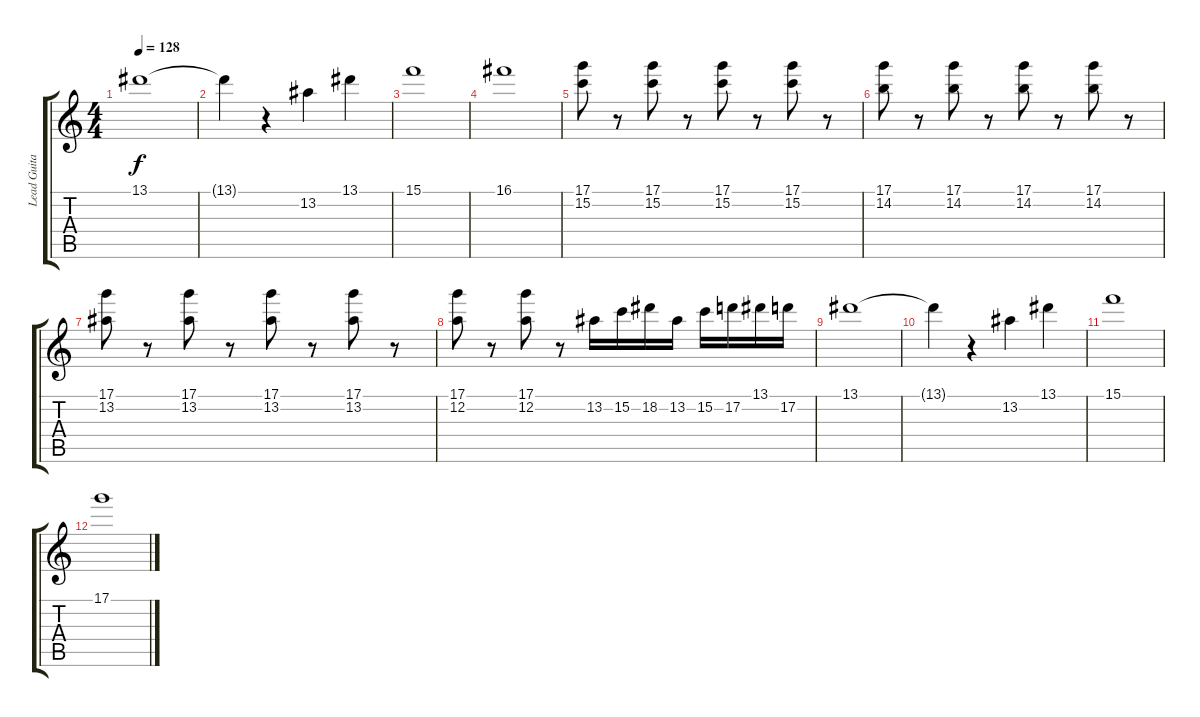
\track ("Lead Guitar" "Lead Guita") {instrument distortionguitar}
\staff {score tabs}
\tuning (D4 A3 F3 C3 G2 C2) {hide}
\ts (4 4)
\tempo 128
\clef g2
\ks c
13.1.1{dy f} |
13.1{t}.4 r.4 13.2.4 13.1.4 |
15.1.1 |
16.1.1 |
(17.1 15.2).8 r.8 (17.1 15.2).8 r.8 (17.1 15.2).8 r.8 (17.1 15.2).8 r.8 |
(17.1 14.2).8 r.8 (17.1 14.2).8 r.8 (17.1 14.2).8 r.8 (17.1 14.2).8 r.8 |
(17.1 13.2).8 r.8 (17.1 13.2).8 r.8 (17.1 13.2).8 r.8 (17.1 13.2).8 r.8 |
(17.1 12.2).8 r.8 (17.1 12.2).8 r.8 13.2.16 15.2.16 18.2.16 13.2.16 15.2.16 17.2.16 13.1.16 17.2.16 |
13.1.1 |
13.1{t}.4 r.4 13.2.4 13.1.4 |
15.1.1 |
17.1.1
